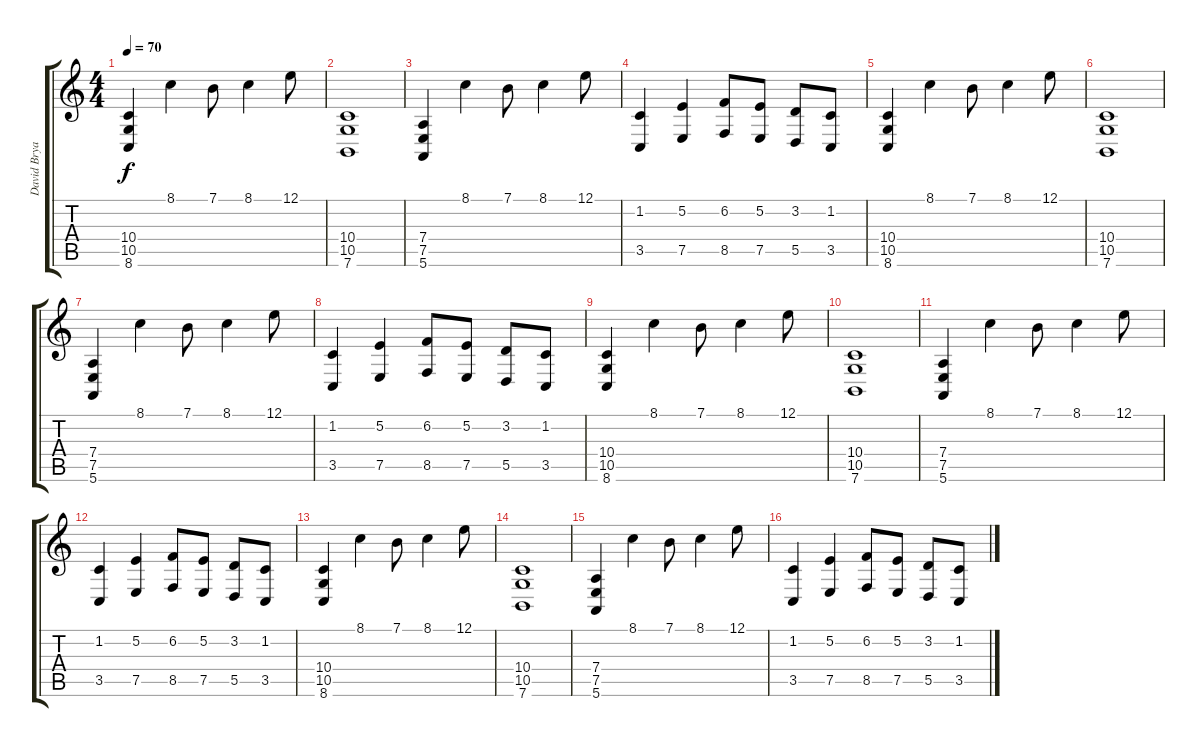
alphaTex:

\track ("David Bryan" "David Brya") {instrument electricgrandpiano}
\staff {score tabs}
\tuning (E4 B3 G3 D3 A2 E2) {hide}
\ts (4 4)
\tempo 70
\clef g2
\ks c
(10.4 10.5 8.6).4{dy f instrument electricgrandpiano} 8.1.4 7.1.8 8.1.4 12.1.8 |
(10.4 10.5 7.6).1 |
(7.4 7.5 5.6).4 8.1.4 7.1.8 8.1.4 12.1.8 |
(1.2 3.5).4{instrument stringensemble1} (5.2 7.5).4 (6.2 8.5).8 (5.2 7.5).8 (3.2 5.5).8 (1.2 3.5).8 |
(10.4 10.5 8.6).4{instrument electricgrandpiano} 8.1.4 7.1.8 8.1.4 12.1.8 |
(10.4 10.5 7.6).1 |
(7.4 7.5 5.6).4 8.1.4 7.1.8 8.1.4 12.1.8 |
(1.2 3.5).4{instrument stringensemble1} (5.2 7.5).4 (6.2 8.5).8 (5.2 7.5).8 (3.2 5.5).8 (1.2 3.5).8 |
(10.4 10.5 8.6).4{instrument electricgrandpiano} 8.1.4 7.1.8 8.1.4 12.1.8 |
(10.4 10.5 7.6).1 |
(7.4 7.5 5.6).4 8.1.4 7.1.8 8.1.4 12.1.8 |
(1.2 3.5).4{instrument stringensemble1} (5.2 7.5).4 (6.2 8.5).8 (5.2 7.5).8 (3.2 5.5).8 (1.2 3.5).8 |
(10.4 10.5 8.6).4{instrument electricgrandpiano} 8.1.4 7.1.8 8.1.4 12.1.8 |
(10.4 10.5 7.6).1 |
(7.4 7.5 5.6).4 8.1.4 7.1.8 8.1.4 12.1.8 |
(1.2 3.5).4{instrument stringensemble1} (5.2 7.5).4 (6.2 8.5).8 (5.2 7.5).8 (3.2 5.5).8 (1.2 3.5).8
